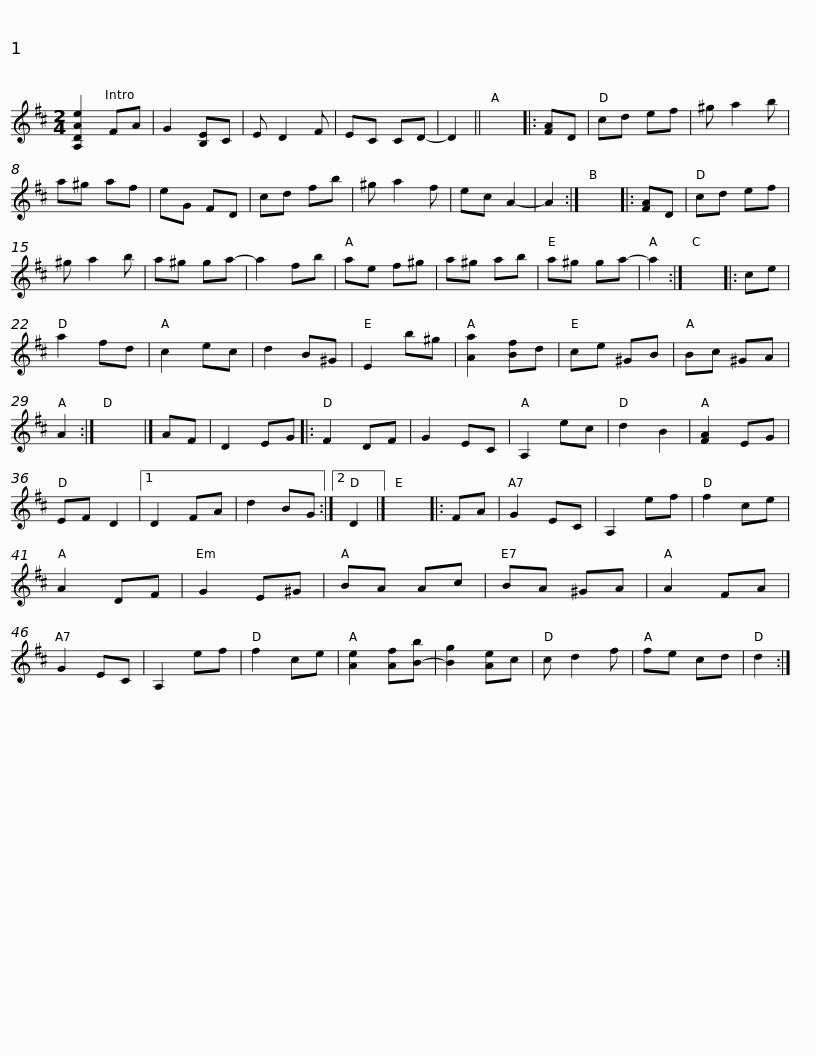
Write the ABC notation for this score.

X:1
L:1/8
M:2/4
I:linebreak $
K:D
V:1 treble
V:1
 [A,DAe]2 FA | G2 [B,E]C | E D2 F | EC CD- | D2 || %5
 x4 |: [FA]D | cd ef | ^g a2 b | a^g af | %10
 eG FD |$ cd fb | ^g a2 f | ec A2- | A2 :| %15
 x4 |: [FA]D | cd ef | ^g a2 b | a^g ga- | %20
 a2 fb | ae f^g |$ a^g ab | a^g ga- | a2 :| %25
 x4 |: ce | a2 fd | c2 ec | d2 B^G | %30
 E2 b^g | [Aa]2 [Bf]d | ce ^GB |$ Bc ^GA | A2 :| %35
 x4 |] AF | D2 EG |: F2 DF | G2 EC | %40
 A,2 ec | d2 B2 | [FA]2 EG | EF D2 |1 D2 FA | %45
 d2 BG :|2 D2 |]$ x4 |: FA | G2 EC | %50
 A,2 ef | f2 ce | A2 DF | G2 E^G | BA Ac | %55
 BA ^GA | A2 FA | G2 EC | A,2 ef | f2 ce |$ %60
 [Ae]2 [Af][B-b] | [Bg]2 [Ae]c | c d2 f | fe cd | d2 :| %65
